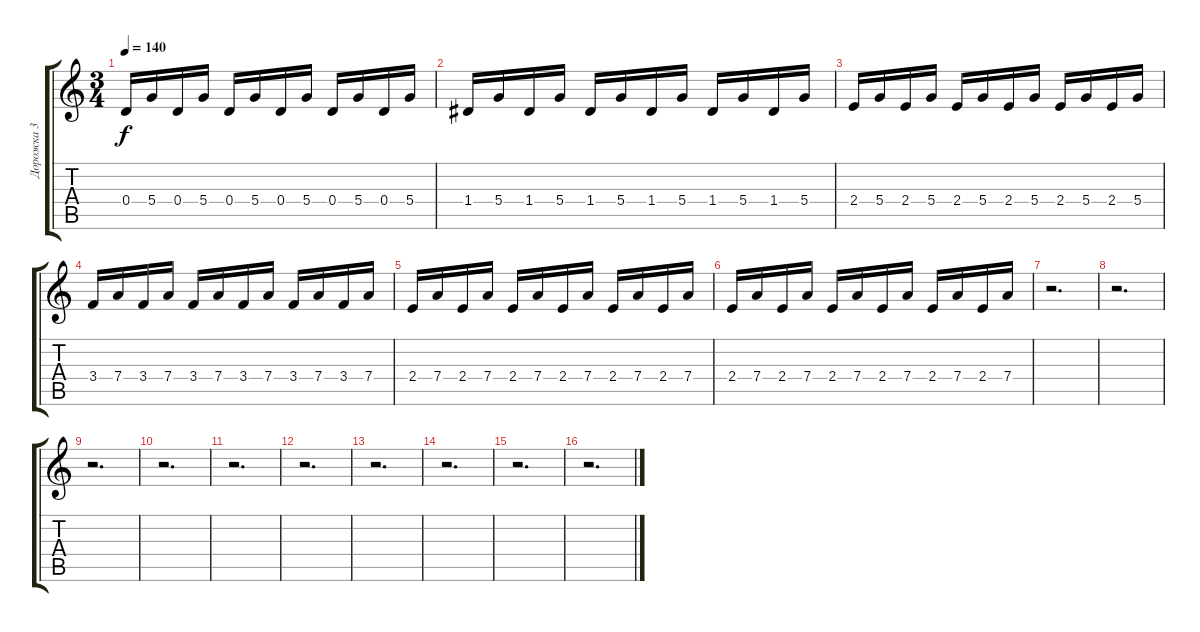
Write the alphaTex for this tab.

\track ("Дорожка 3" "Дорожка 3") {instrument distortionguitar}
\staff {score tabs}
\tuning (E4 B3 G3 D3 A2 E2) {hide}
\ts (3 4)
\tempo 140
\clef g2
\ks c
0.4.16{dy f} 5.4.16 0.4.16 5.4.16 0.4.16 5.4.16 0.4.16 5.4.16 0.4.16 5.4.16 0.4.16 5.4.16 |
1.4.16 5.4.16 1.4.16 5.4.16 1.4.16 5.4.16 1.4.16 5.4.16 1.4.16 5.4.16 1.4.16 5.4.16 |
2.4.16 5.4.16 2.4.16 5.4.16 2.4.16 5.4.16 2.4.16 5.4.16 2.4.16 5.4.16 2.4.16 5.4.16 |
3.4.16 7.4.16 3.4.16 7.4.16 3.4.16 7.4.16 3.4.16 7.4.16 3.4.16 7.4.16 3.4.16 7.4.16 |
2.4.16 7.4.16 2.4.16 7.4.16 2.4.16 7.4.16 2.4.16 7.4.16 2.4.16 7.4.16 2.4.16 7.4.16 |
2.4.16 7.4.16 2.4.16 7.4.16 2.4.16 7.4.16 2.4.16 7.4.16 2.4.16 7.4.16 2.4.16 7.4.16 |
r.2{d} |
r.2{d} |
r.2{d} |
r.2{d} |
r.2{d} |
r.2{d} |
r.2{d} |
r.2{d} |
r.2{d} |
r.2{d}
